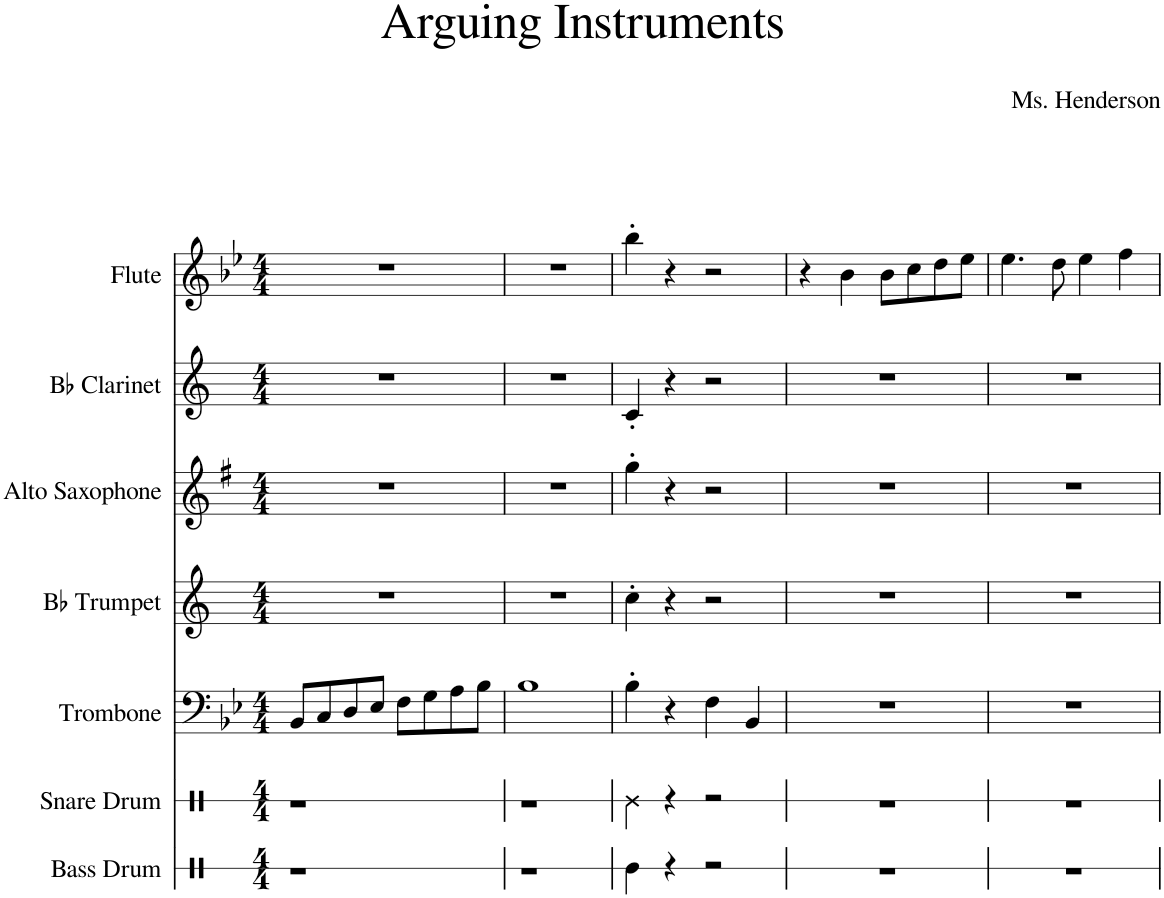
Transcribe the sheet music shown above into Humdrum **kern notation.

**kern	**kern	**kern	**kern	**kern	**kern	**kern
*part7	*part6	*part5	*part4	*part3	*part2	*part1
*staff7	*staff6	*staff5	*staff4	*staff3	*staff2	*staff1
*I"Bass Drum	*I"Snare Drum	*I"Trombone	*I"Bb Trumpet	*I"Alto Saxophone	*I"Bb Clarinet	*I"Flute
*I'B. Dr.	*I'Sn. Dr.	*I'Tbn.	*I'Bb Tpt.	*I'A. Sax.	*I'Bb Cl.	*I'Fl.
*stria1	*stria1	*	*	*	*	*
*clefX	*clefX	*clefF4	*clefG2	*clefG2	*clefG2	*clefG2
*	*	*	*Trd1c2	*Trd5c9	*Trd1c2	*
*k[]	*k[]	*k[b-e-]	*k[]	*k[f#]	*k[]	*k[b-e-]
*M4/4	*M4/4	*M4/4	*M4/4	*M4/4	*M4/4	*M4/4
=1	=1	=1	=1	=1	=1	=1
1r	1r	8BB-/L	1r	1r	1r	1r
.	.	8C/	.	.	.	.
.	.	8D/	.	.	.	.
.	.	8E-/J	.	.	.	.
.	.	8F\L	.	.	.	.
.	.	8G\	.	.	.	.
.	.	8A\	.	.	.	.
.	.	8B-\J	.	.	.	.
=2	=2	=2	=2	=2	=2	=2
1r	1r	1B-	1r	1r	1r	1r
=3	=3	=3	=3	=3	=3	=3
4Re\	4Re\	4B-'\	4cc'\	4gg'\	4c'/	4bb-'\
4r	4r	4r	4r	4r	4r	4r
2r	2r	4F\	2r	2r	2r	2r
.	.	4BB-/	.	.	.	.
=4	=4	=4	=4	=4	=4	=4
1r	1r	1r	1r	1r	1r	4r
.	.	.	.	.	.	4b-\
.	.	.	.	.	.	8b-\L
.	.	.	.	.	.	8cc\
.	.	.	.	.	.	8dd\
.	.	.	.	.	.	8ee-\J
=5	=5	=5	=5	=5	=5	=5
1r	1r	1r	1r	1r	1r	4.ee-\
.	.	.	.	.	.	8dd\
.	.	.	.	.	.	4ee-\
.	.	.	.	.	.	4ff\
=	=	=	=	=	=	=
*-	*-	*-	*-	*-	*-	*-
